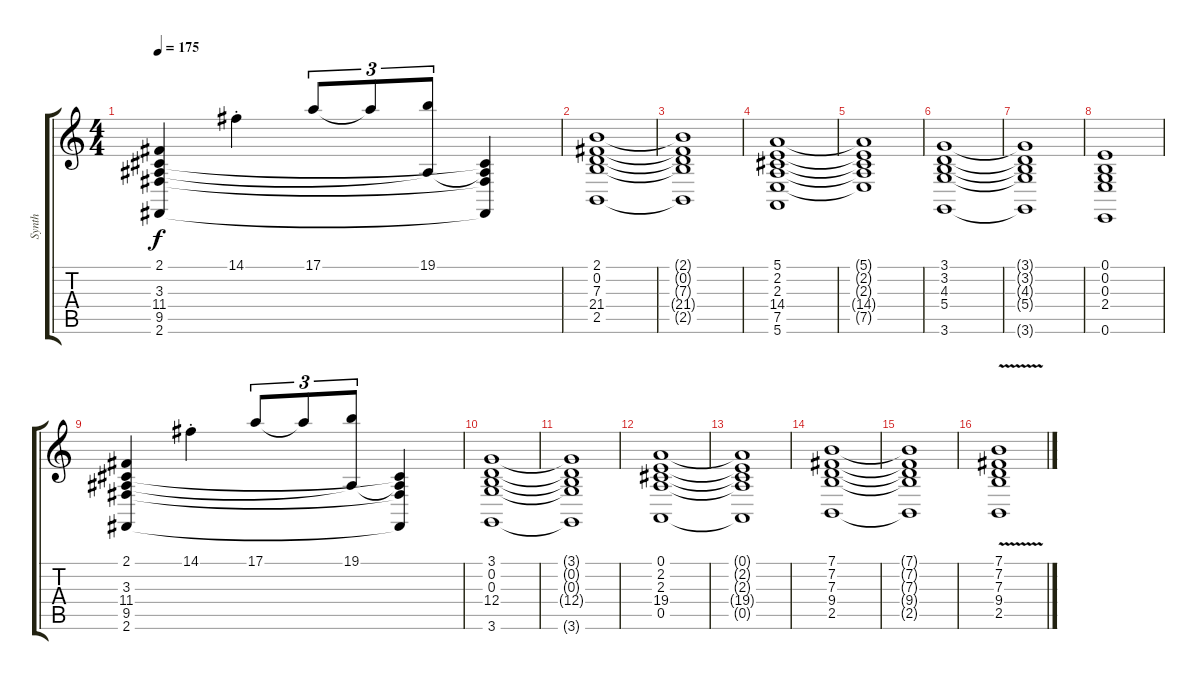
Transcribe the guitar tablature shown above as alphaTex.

\track ("Synth" "Synth") {instrument lead2sawtooth}
\staff {score tabs}
\tuning (E4 B3 G3 D3 A2 E2) {hide}
\ts (4 4)
\tempo 175
\clef g2
\ks c
(2.1 3.3 11.4 9.5 2.6).4{dy f} 14.1{st}.4 17.1.8{tu (3 2)} 17.1{t}.8{tu (3 2)} (19.1 3.3{t}).8{tu (3 2)} (3.3{t} 11.4{t} 9.5{t} 2.6{t}).4 |
(2.1 0.2 7.3 21.4 2.5).1 |
(2.1{t} 0.2{t} 7.3{t} 21.4{t} 2.5{t}).1 |
(5.1 2.2 2.3 14.4 7.5 5.6).1 |
(5.1{t} 2.2{t} 2.3{t} 14.4{t} 7.5{t}).1 |
(3.1 3.2 4.3 5.4 3.6).1 |
(3.1{t} 3.2{t} 4.3{t} 5.4{t} 3.6{t}).1 |
(0.1 0.2 0.3 2.4 0.6).1 |
(2.1 3.3 11.4 9.5 2.6).4 14.1{st}.4 17.1.8{tu (3 2)} 17.1{t}.8{tu (3 2)} (19.1 3.3{t}).8{tu (3 2)} (3.3{t} 11.4{t} 9.5{t} 2.6{t}).4 |
(3.1 0.2 0.3 12.4 3.6).1 |
(3.1{t} 0.2{t} 0.3{t} 12.4{t} 3.6{t}).1 |
(0.1 2.2 2.3 19.4 0.5).1 |
(0.1{t} 2.2{t} 2.3{t} 19.4{t} 0.5{t}).1 |
(7.1 7.2 7.3 9.4 2.5).1 |
(7.1{t} 7.2{t} 7.3{t} 9.4{t} 2.5{t}).1 |
(7.1{v} 7.2{v} 7.3{v} 9.4{v} 2.5{v}).1
